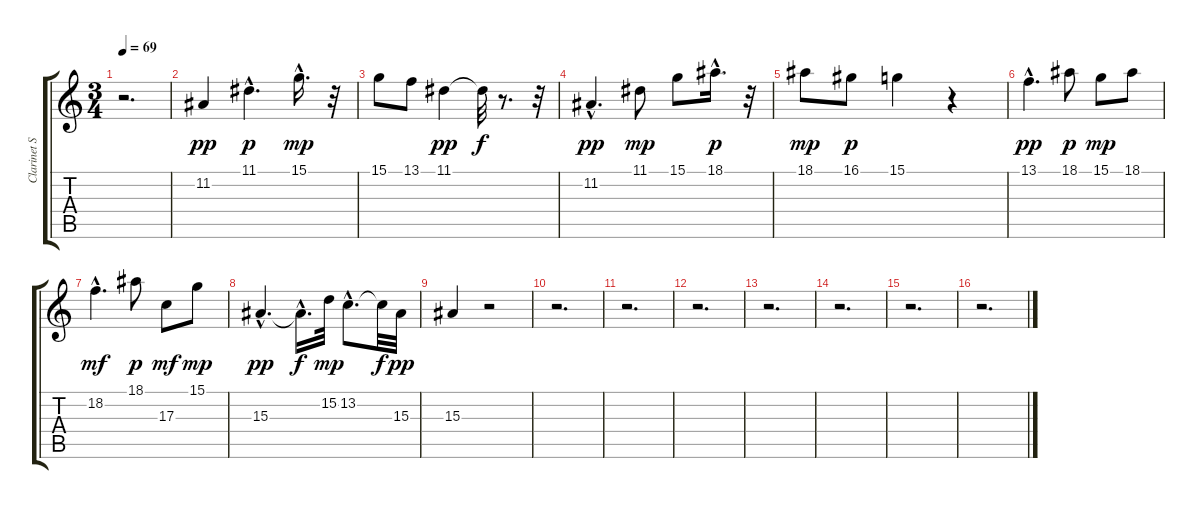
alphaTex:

\track ("Clarinet Solo       " "Clarinet S") {instrument clarinet}
\staff {score tabs}
\tuning (E4 B3 G3 D3 A2 E2) {hide}
\ts (3 4)
\tempo 69
\clef g2
\ks c
r.2{d dy pp instrument clarinet} |
11.2.4 11.1{hac}.4{d dy p} 15.1{hac}.16{d dy mp} r.32 |
15.1.8 13.1.8 11.1.4{dy pp} 11.1{t}.32{dy f} r.8{d} r.32 |
11.2{hac}.4{d dy pp} 11.1.8{dy mp} 15.1.8 18.1{hac}.16{d dy p} r.32 |
18.1.8{dy mp} 16.1.8{dy p} 15.1.4 r.4 |
13.1{hac}.4{d dy pp} 18.1.8{dy p} 15.1.8{dy mp} 18.1.8 |
18.2{hac}.4{d dy mf} 18.1.8{dy p} 17.3.8{dy mf} 15.1.8{dy mp} |
15.3{hac}.4{d dy pp} 15.3{hac t}.16{d dy f} 15.2.32{dy mp} 13.2{hac}.8{d} 13.2{t}.32{dy f} 15.3.32{dy pp} |
15.3.4 r.2 |
r.2{d} |
r.2{d} |
r.2{d} |
r.2{d} |
r.2{d} |
r.2{d} |
r.2{d}
